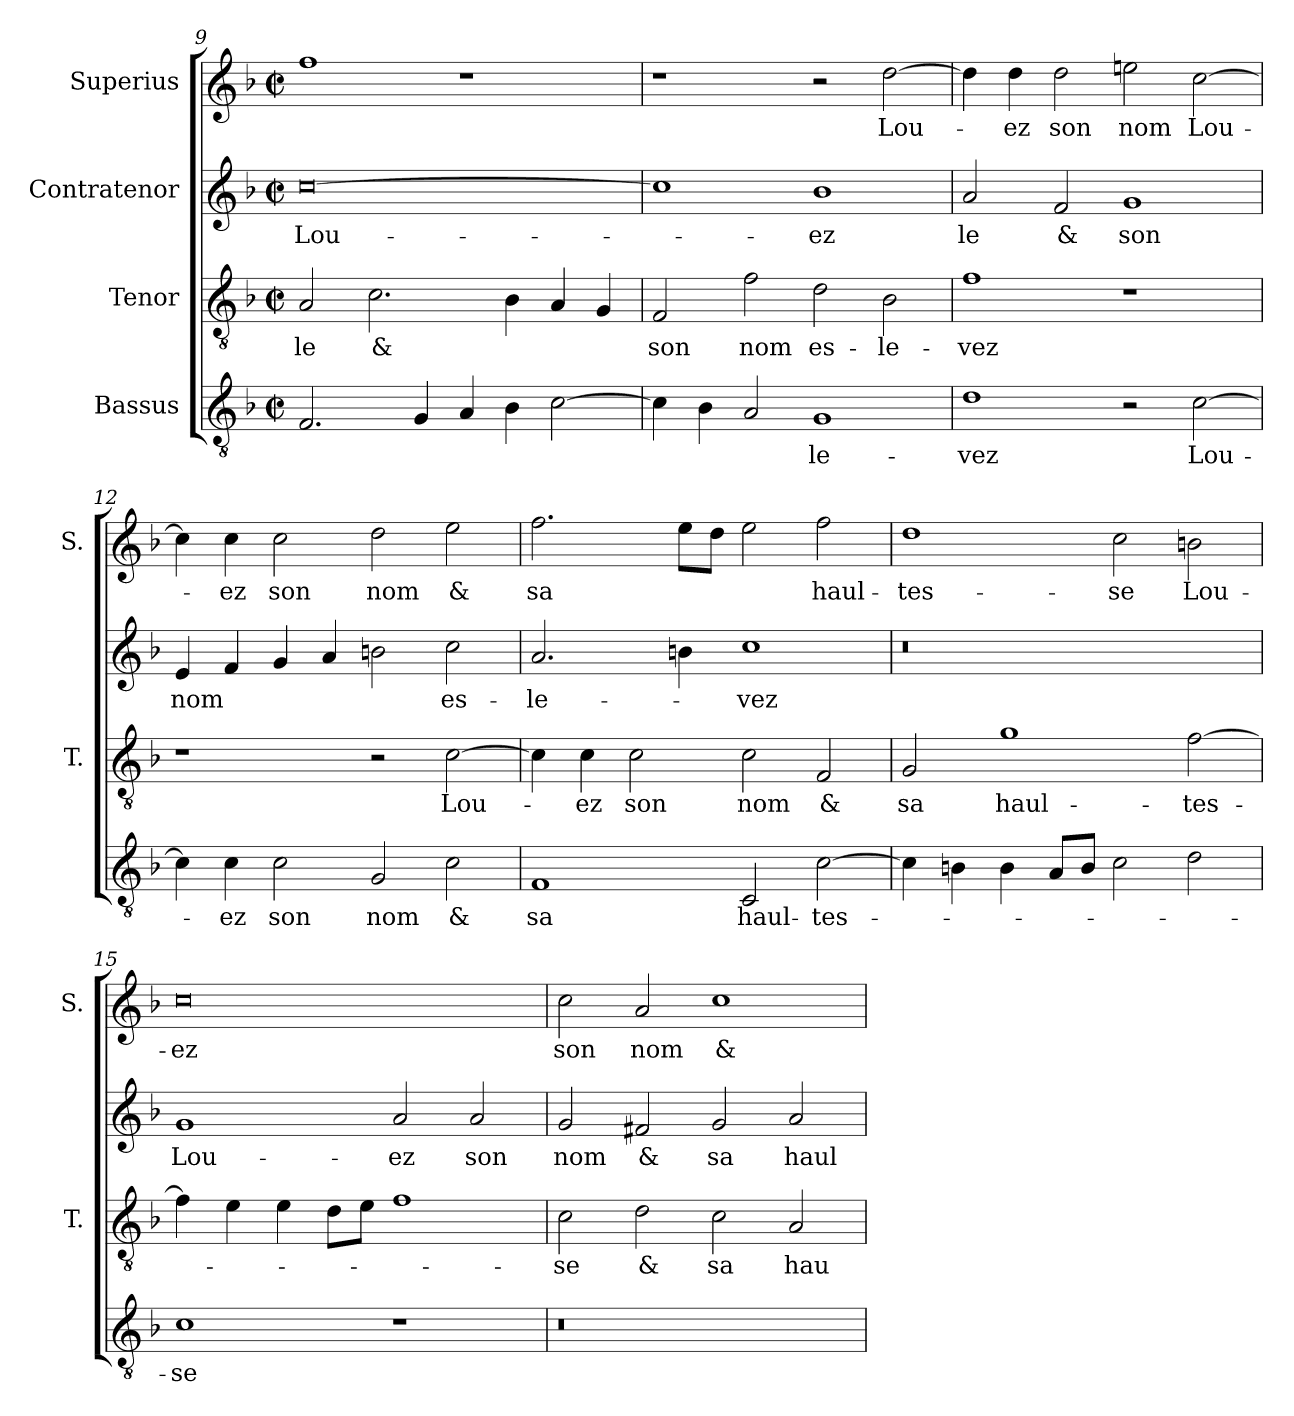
**kern	**text	**kern	**text	**kern	**text	**kern	**text
*part4	*part4	*part3	*part3	*part2	*part2	*part1	*part1
*staff4	*staff4	*staff3	*staff3	*staff2	*staff2	*staff1	*staff1
*I"Bassus	*	*I"Tenor	*	*I"Contratenor	*	*I"Superius	*
*	*	*I'T.	*	*	*	*I'S.	*
*clefGv2	*	*clefGv2	*	*clefG2	*	*clefG2	*
*k[b-]	*	*k[b-]	*	*k[b-]	*	*k[b-]	*
*F:	*	*F:	*	*F:	*	*F:	*
*M2/2	*	*M2/2	*	*M2/2	*	*M2/2	*
*met(c|)	*	*met(c|)	*	*met(c|)	*	*met(c|)	*
=9	=9	=9	=9	=9	=9	=9	=9
2.F/	.	2A/	le	[0cc\	Lou-	1ff\	.
.	.	2.c\	&	.	.	.	.
4G/	.	.	.	.	.	.	.
4A/	.	.	.	.	.	1r	.
4B-\	.	4B-\	.	.	.	.	.
[2c\	.	4A/	.	.	.	.	.
.	.	4G/	.	.	.	.	.
=10	=10	=10	=10	=10	=10	=10	=10
4c\]	.	2F/	son	1cc\]	.	1r	.
4B-\	.	.	.	.	.	.	.
2A/	.	2f\	nom	.	.	.	.
1G/	-le-	2d\	es-	1b-\	-ez	2r	.
.	.	2B-\	-le-	.	.	[2dd\	Lou-
!!LO:LB:g=z
=11	=11	=11	=11	=11	=11	=11	=11
1d\	-vez	1f\	-vez	2a/	le	4dd\]	.
.	.	.	.	.	.	4dd\	-ez
.	.	.	.	2f/	&	2dd\	son
2r	.	1r	.	1g/	son	2een\	nom
[2c\	Lou-	.	.	.	.	[2cc\	Lou-
=12	=12	=12	=12	=12	=12	=12	=12
4c\]	.	1r	.	4e/	nom	4cc\]	.
4c\	-ez	.	.	4f/	.	4cc\	-ez
2c\	son	.	.	4g/	.	2cc\	son
.	.	.	.	4a/	.	.	.
2G/	nom	2r	.	2bn\	.	2dd\	nom
2c\	&	[2c\	Lou-	2cc\	es-	2ee\	&
=13	=13	=13	=13	=13	=13	=13	=13
1F/	sa	4c\]	.	2.a/	-le-	2.ff\	sa
.	.	4c\	-ez	.	.	.	.
.	.	2c\	son	.	.	.	.
.	.	.	.	4bn\	.	8ee\L	.
.	.	.	.	.	.	8dd\J	.
2C/	haul-	2c\	nom	1cc\	-vez	2ee\	.
[2c\	-tes-	2F/	&	.	.	2ff\	haul-
=14	=14	=14	=14	=14	=14	=14	=14
4c\]	.	2G/	sa	0r	.	1dd\	-tes-
4Bn\	.	.	.	.	.	.	.
4B\	.	1g\	haul-	.	.	.	.
8A/L	.	.	.	.	.	.	.
8B/J	.	.	.	.	.	.	.
2c\	.	.	.	.	.	2cc\	-se
2d\	.	[2f\	-tes-	.	.	2bn\	Lou-
=15	=15	=15	=15	=15	=15	=15	=15
1c\	-se	4f\]	.	1g/	Lou-	0cc\	-ez
.	.	4e\	.	.	.	.	.
.	.	4e\	.	.	.	.	.
.	.	8d\L	.	.	.	.	.
.	.	8e\J	.	.	.	.	.
1r	.	1f\	.	2a/	-ez	.	.
.	.	.	.	2a/	son	.	.
!!LO:PB:g=z
=16	=16	=16	=16	=16	=16	=16	=16
0r	.	2c\	-se	2g/	nom	2cc\	son
.	.	2d\	&	2f#X/	&	2a/	nom
.	.	2c\	sa	2g/	sa	1cc\	&
.	.	2A/	hau-	2a/	haul-	.	.
=	=	=	=	=	=	=	=
*-	*-	*-	*-	*-	*-	*-	*-
